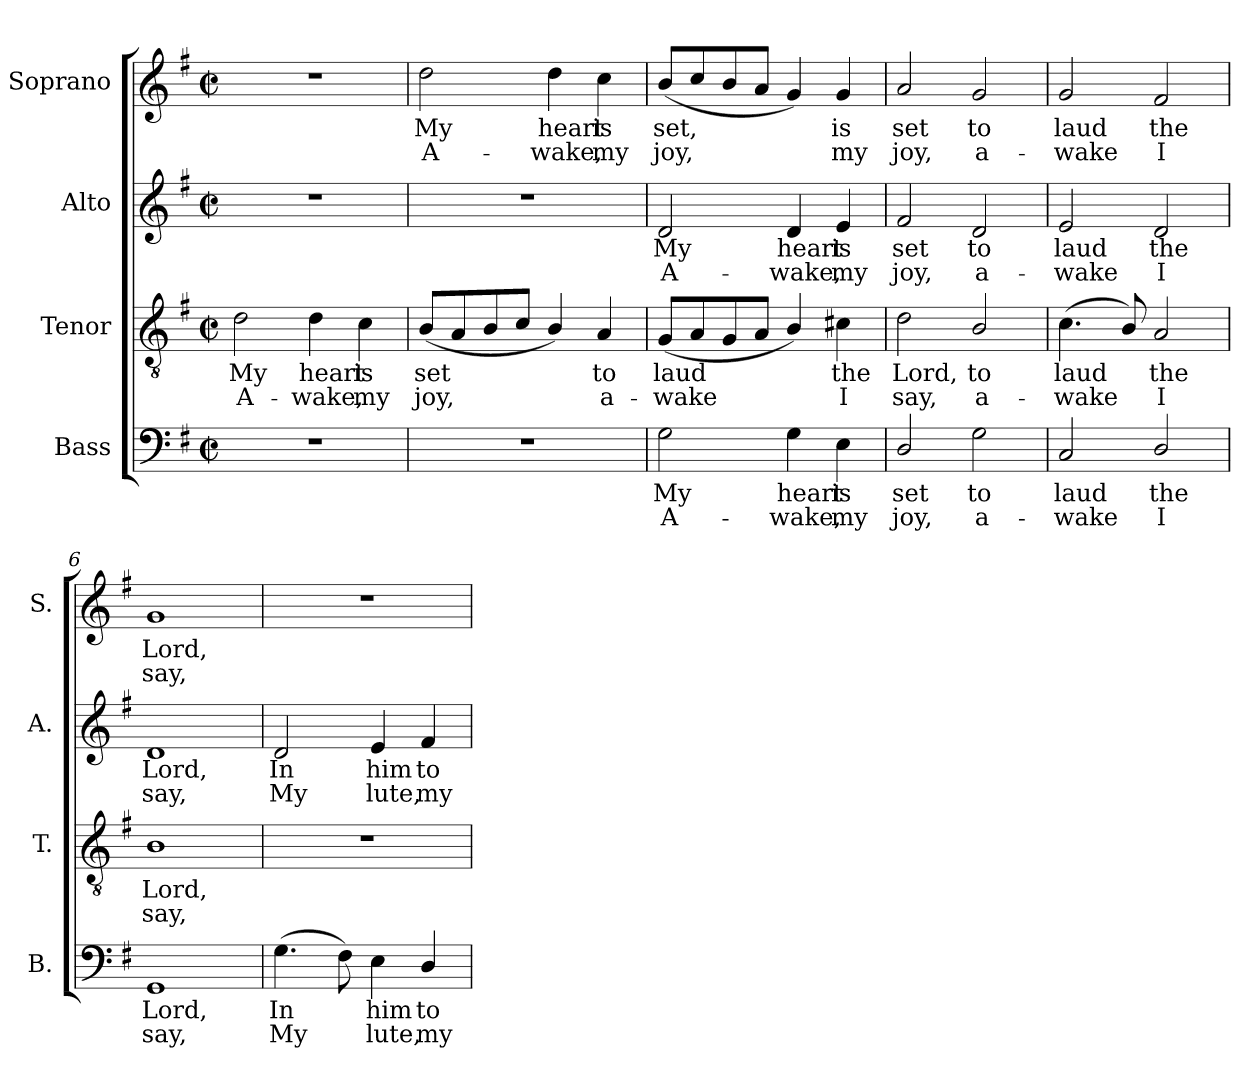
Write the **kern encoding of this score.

**kern	**text	**text	**kern	**text	**text	**kern	**text	**text	**kern	**text	**text
*part4	*part4	*part4	*part3	*part3	*part3	*part2	*part2	*part2	*part1	*part1	*part1
*staff4	*staff4	*staff4	*staff3	*staff3	*staff3	*staff2	*staff2	*staff2	*staff1	*staff1	*staff1
*I"Bass	*	*	*I"Tenor	*	*	*I"Alto	*	*	*I"Soprano	*	*
*I'B.	*	*	*I'T.	*	*	*I'A.	*	*	*I'S.	*	*
!!LO:PB:g=z
*clefF4	*	*	*clefGv2	*	*	*clefG2	*	*	*clefG2	*	*
*	*	*	*ITrd7c12	*	*	*	*	*	*	*	*
*k[f#]	*	*	*k[f#]	*	*	*k[f#]	*	*	*k[f#]	*	*
*G:	*	*	*G:	*	*	*G:	*	*	*G:	*	*
*M2/2	*	*	*M2/2	*	*	*M2/2	*	*	*M2/2	*	*
*met(c|)	*	*	*met(c|)	*	*	*met(c|)	*	*	*met(c|)	*	*
=1	=1	=1	=1	=1	=1	=1	=1	=1	=1	=1	=1
!	!	!	!	!LO:LY:b:color=#000000	!LO:LY:b:color=#000000	!	!	!	!	!	!
1r	.	.	2Di\	My	A-	1r	.	.	1r	.	.
!	!	!	!	!LO:LY:b:color=#000000	!LO:LY:b:color=#000000	!	!	!	!	!	!
.	.	.	4Di\	heart	-wake,	.	.	.	.	.	.
!	!	!	!	!LO:LY:b:color=#000000	!LO:LY:b:color=#000000	!	!	!	!	!	!
.	.	.	4Ci\	is	my	.	.	.	.	.	.
=2	=2	=2	=2	=2	=2	=2	=2	=2	=2	=2	=2
!	!	!	!	!LO:LY:b:color=#000000	!LO:LY:b:color=#000000	!	!	!	!	!	!
!	!	!	!	!	!	!	!	!	!	!LO:LY:b:color=#000000	!LO:LY:b:color=#000000
1r	.	.	(8BBi/L	set	joy,	1r	.	.	2ddi\	My	A-
.	.	.	8AAi/	.	.	.	.	.	.	.	.
.	.	.	8BBi/	.	.	.	.	.	.	.	.
.	.	.	8Ci/J	.	.	.	.	.	.	.	.
!	!	!	!	!	!	!	!	!	!	!LO:LY:b:color=#000000	!LO:LY:b:color=#000000
.	.	.	4BBi/)	.	.	.	.	.	4ddi\	heart	-wake,
!	!	!	!	!LO:LY:b:color=#000000	!LO:LY:b:color=#000000	!	!	!	!	!	!
!	!	!	!	!	!	!	!	!	!	!LO:LY:b:color=#000000	!LO:LY:b:color=#000000
.	.	.	4AAi/	to	a-	.	.	.	4cci\	is	my
=3	=3	=3	=3	=3	=3	=3	=3	=3	=3	=3	=3
!	!LO:LY:b:color=#000000	!LO:LY:b:color=#000000	!	!	!	!	!	!	!	!	!
!	!	!	!	!LO:LY:b:color=#000000	!LO:LY:b:color=#000000	!	!	!	!	!	!
!	!	!	!	!	!	!	!LO:LY:b:color=#000000	!LO:LY:b:color=#000000	!	!	!
!	!	!	!	!	!	!	!	!	!	!LO:LY:b:color=#000000	!LO:LY:b:color=#000000
2Gi\	My	A-	(8GGi/L	laud	-wake	2di/	My	A-	(8bi/L	set,	joy,
.	.	.	8AAi/	.	.	.	.	.	8cci/	.	.
.	.	.	8GGi/	.	.	.	.	.	8bi/	.	.
.	.	.	8AAi/J	.	.	.	.	.	8ai/J	.	.
!	!LO:LY:b:color=#000000	!LO:LY:b:color=#000000	!	!	!	!	!	!	!	!	!
!	!	!	!	!	!	!	!LO:LY:b:color=#000000	!LO:LY:b:color=#000000	!	!	!
4Gi\	heart	-wake,	4BBi/)	.	.	4di/	heart	-wake,	4gi/)	.	.
!	!LO:LY:b:color=#000000	!LO:LY:b:color=#000000	!	!	!	!	!	!	!	!	!
!	!	!	!	!LO:LY:b:color=#000000	!LO:LY:b:color=#000000	!	!	!	!	!	!
!	!	!	!	!	!	!	!LO:LY:b:color=#000000	!LO:LY:b:color=#000000	!	!	!
!	!	!	!	!	!	!	!	!	!	!LO:LY:b:color=#000000	!LO:LY:b:color=#000000
4Ei\	is	my	4C#Xi\	the	I	4ei/	is	my	4gi/	is	my
=4	=4	=4	=4	=4	=4	=4	=4	=4	=4	=4	=4
!	!LO:LY:b:color=#000000	!LO:LY:b:color=#000000	!	!	!	!	!	!	!	!	!
!	!	!	!	!LO:LY:b:color=#000000	!LO:LY:b:color=#000000	!	!	!	!	!	!
!	!	!	!	!	!	!	!LO:LY:b:color=#000000	!LO:LY:b:color=#000000	!	!	!
!	!	!	!	!	!	!	!	!	!	!LO:LY:b:color=#000000	!LO:LY:b:color=#000000
2Di/	set	joy,	2Di\	Lord,	say,	2f#i/	set	joy,	2ai/	set	joy,
!	!LO:LY:b:color=#000000	!LO:LY:b:color=#000000	!	!	!	!	!	!	!	!	!
!	!	!	!	!LO:LY:b:color=#000000	!LO:LY:b:color=#000000	!	!	!	!	!	!
!	!	!	!	!	!	!	!LO:LY:b:color=#000000	!LO:LY:b:color=#000000	!	!	!
!	!	!	!	!	!	!	!	!	!	!LO:LY:b:color=#000000	!LO:LY:b:color=#000000
2Gi\	to	a-	2BBi/	to	a-	2di/	to	a-	2gi/	to	a-
=5	=5	=5	=5	=5	=5	=5	=5	=5	=5	=5	=5
!	!LO:LY:b:color=#000000	!LO:LY:b:color=#000000	!	!	!	!	!	!	!	!	!
!	!	!	!	!LO:LY:b:color=#000000	!LO:LY:b:color=#000000	!	!	!	!	!	!
!	!	!	!	!	!	!	!LO:LY:b:color=#000000	!LO:LY:b:color=#000000	!	!	!
!	!	!	!	!	!	!	!	!	!	!LO:LY:b:color=#000000	!LO:LY:b:color=#000000
2Ci/	laud	-wake	(4.Ci\	laud	-wake	2ei/	laud	-wake	2gi/	laud	-wake
.	.	.	8BBi/)	.	.	.	.	.	.	.	.
!	!LO:LY:b:color=#000000	!LO:LY:b:color=#000000	!	!	!	!	!	!	!	!	!
!	!	!	!	!LO:LY:b:color=#000000	!LO:LY:b:color=#000000	!	!	!	!	!	!
!	!	!	!	!	!	!	!LO:LY:b:color=#000000	!LO:LY:b:color=#000000	!	!	!
!	!	!	!	!	!	!	!	!	!	!LO:LY:b:color=#000000	!LO:LY:b:color=#000000
2Di/	the	I	2AAi/	the	I	2di/	the	I	2f#i/	the	I
=6	=6	=6	=6	=6	=6	=6	=6	=6	=6	=6	=6
!	!LO:LY:b:color=#000000	!LO:LY:b:color=#000000	!	!	!	!	!	!	!	!	!
!	!	!	!	!LO:LY:b:color=#000000	!LO:LY:b:color=#000000	!	!	!	!	!	!
!	!	!	!	!	!	!	!LO:LY:b:color=#000000	!LO:LY:b:color=#000000	!	!	!
!	!	!	!	!	!	!	!	!	!	!LO:LY:b:color=#000000	!LO:LY:b:color=#000000
1GGi	Lord,	say,	1BBi	Lord,	say,	1di	Lord,	say,	1gi	Lord,	say,
=7	=7	=7	=7	=7	=7	=7	=7	=7	=7	=7	=7
!	!LO:LY:b:color=#000000	!LO:LY:b:color=#000000	!	!	!	!	!	!	!	!	!
!	!	!	!	!	!	!	!LO:LY:b:color=#000000	!LO:LY:b:color=#000000	!	!	!
(4.Gi\	In	My	1r	.	.	2di/	In	My	1r	.	.
8F#i\)	.	.	.	.	.	.	.	.	.	.	.
!	!LO:LY:b:color=#000000	!LO:LY:b:color=#000000	!	!	!	!	!	!	!	!	!
!	!	!	!	!	!	!	!LO:LY:b:color=#000000	!LO:LY:b:color=#000000	!	!	!
4Ei\	him	lute,	.	.	.	4ei/	him	lute,	.	.	.
!	!LO:LY:b:color=#000000	!LO:LY:b:color=#000000	!	!	!	!	!	!	!	!	!
!	!	!	!	!	!	!	!LO:LY:b:color=#000000	!LO:LY:b:color=#000000	!	!	!
4Di/	to	my	.	.	.	4f#i/	to	my	.	.	.
=	=	=	=	=	=	=	=	=	=	=	=
*-	*-	*-	*-	*-	*-	*-	*-	*-	*-	*-	*-
